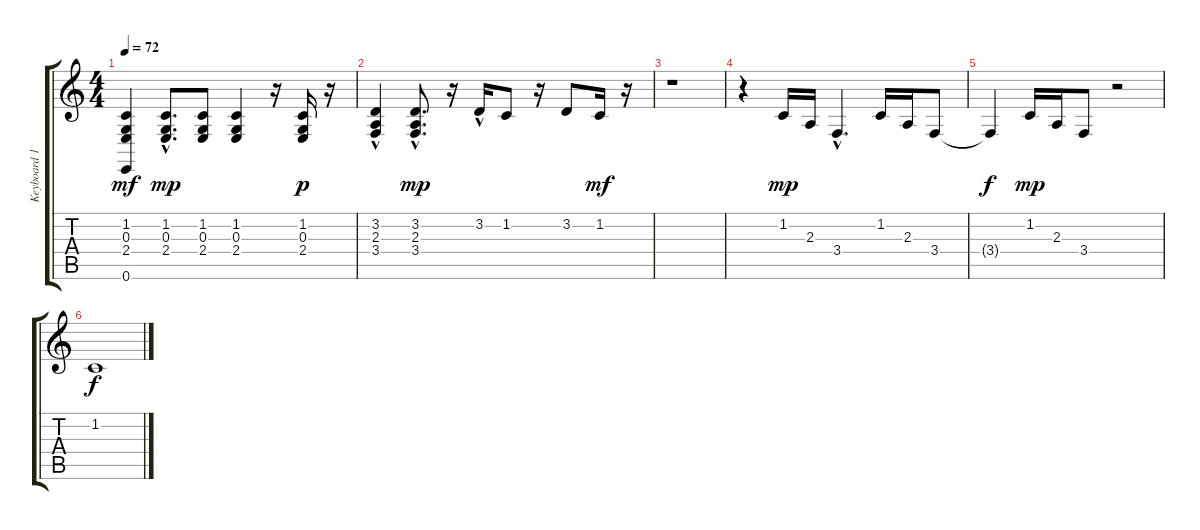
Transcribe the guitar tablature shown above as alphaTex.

\track ("Keyboard 1" "Keyboard 1") {instrument electricgrandpiano}
\staff {score tabs}
\tuning (E4 B3 G3 D3 A2 E2) {hide}
\ts (4 4)
\tempo 72
\clef g2
\ks c
(1.2 0.3 2.4 0.6).4{dy mf} (1.2 0.3 2.4{hac}).8{d dy mp} (1.2 0.3 2.4).8 (1.2 0.3 2.4).4 r.16 (1.2 0.3 2.4).16{dy p} r.16 |
(3.2{hac} 2.3 3.4{hac}).4 (3.2{hac} 2.3 3.4{hac}).8{d dy mp} r.16 3.2{hac}.16 1.2.8 r.16 3.2.8 1.2.16{dy mf} r.16 |
r.1 |
r.4 1.2.16{dy mp} 2.3.16 3.4{hac}.4{d} 1.2.16 2.3.16 3.4.8 |
3.4{t}.4{dy f} 1.2.16{dy mp} 2.3.16 3.4.8 r.2 |
1.2.1{dy f}
